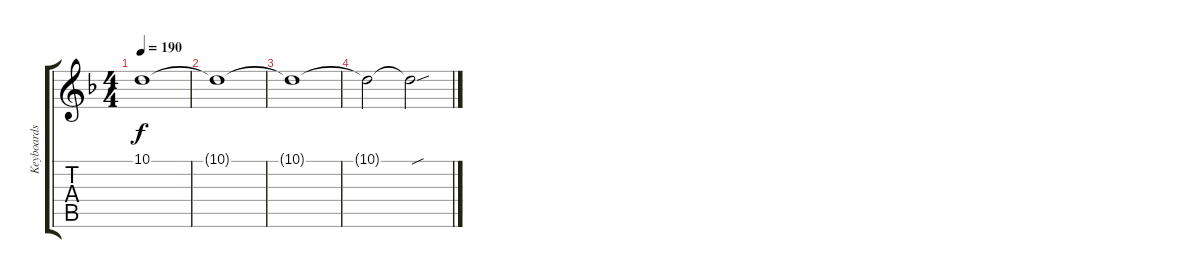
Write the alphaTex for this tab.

\track ("Keyboards (James)" "Keyboards ") {instrument choiraahs}
\staff {score tabs}
\tuning (E4 B3 G3 D3 A2 D2) {hide}
\ts (4 4)
\tempo 190
\clef g2
\ks dminor
10.1{t}.1{dy f} |
10.1{t}.1 |
10.1{t}.1 |
10.1{t}.2 10.1{sou t}.2
